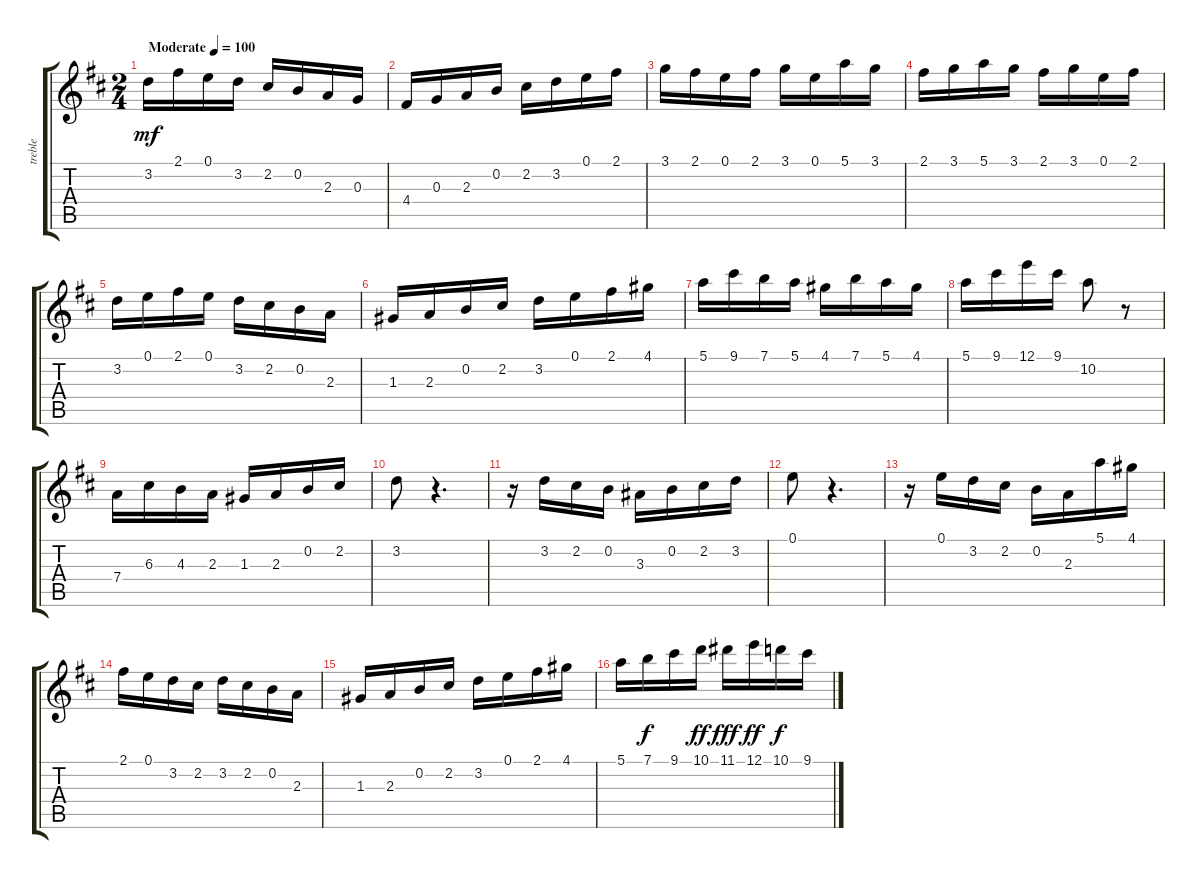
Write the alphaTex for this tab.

\track ("treble              " "treble    ") {instrument acousticguitarnylon}
\staff {score tabs}
\tuning (E4 B3 G3 D3 A2 E2) {hide}
\ts (2 4)
\tempo (100 "Moderate")
\clef g2
\ks d
3.2.16{dy mf instrument acousticguitarnylon} 2.1.16 0.1.16 3.2.16 2.2.16 0.2.16 2.3.16 0.3.16 |
4.4.16 0.3.16 2.3.16 0.2.16 2.2.16 3.2.16 0.1.16 2.1.16 |
3.1.16 2.1.16 0.1.16 2.1.16 3.1.16 0.1.16 5.1.16 3.1.16 |
2.1.16 3.1.16 5.1.16 3.1.16 2.1.16 3.1.16 0.1.16 2.1.16 |
3.2.16 0.1.16 2.1.16 0.1.16 3.2.16 2.2.16 0.2.16 2.3.16 |
1.3.16 2.3.16 0.2.16 2.2.16 3.2.16 0.1.16 2.1.16 4.1.16 |
5.1.16 9.1.16 7.1.16 5.1.16 4.1.16 7.1.16 5.1.16 4.1.16 |
5.1.16 9.1.16 12.1.16 9.1.16 10.2.8 r.8 |
7.4.16 6.3.16 4.3.16 2.3.16 1.3.16 2.3.16 0.2.16 2.2.16 |
3.2.8 r.4{d} |
r.16 3.2.16 2.2.16 0.2.16 3.3.16 0.2.16 2.2.16 3.2.16 |
0.1.8 r.4{d} |
r.16 0.1.16 3.2.16 2.2.16 0.2.16 2.3.16 5.1.16 4.1.16 |
2.1.16 0.1.16 3.2.16 2.2.16 3.2.16 2.2.16 0.2.16 2.3.16 |
1.3.16 2.3.16 0.2.16 2.2.16 3.2.16 0.1.16 2.1.16 4.1.16 |
5.1.16 7.1.16{dy f} 9.1.16 10.1.16{dy ff} 11.1.16{dy fff} 12.1.16{dy ff} 10.1.16{dy f} 9.1.16
